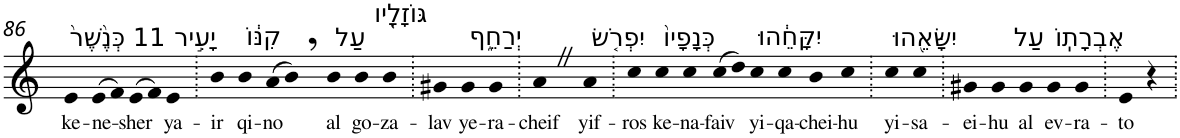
**kern	**text
*part1	*part1
*staff1	*staff1
*I"Piano	*
*I'Pno	*
!!LO:PB:g=z
*clefG2	*
*k[]	*
=86	=86
!LO:TX:a:t=11 כְּנֶ֙שֶׁר֙	!
!	!LO:LY:b
4e	ke-
!	!LO:LY:b
(>8e	-ne-
8f)	.
!	!LO:LY:b
(>8e	-sher
8f)	.
!LO:TX:a:t=יָעִ֣יר	!
!	!LO:LY:b
4e	ya-
=87.	=87.
!	!LO:LY:b
4b	-ir
!LO:TX:a:t=קִנּ֔וֹ	!
!	!LO:LY:b
4b	qi-
!	!LO:LY:b
(8a	-no
8b,)	.
!LO:TX:a:t=עַל	!
!	!LO:LY:b
4b	al
!LO:TX:a:t=גּוֹזָלָ֖יו	!
!	!LO:LY:b
4b	go-
!	!LO:LY:b
4b	-za-
=88.	=88.
!	!LO:LY:b
4g#X	-lav
!LO:TX:a:t=יְרַחֵ֑ף	!
!	!LO:LY:b
4g#	ye-
!	!LO:LY:b
4g#	-ra-
=89.	=89.
!	!LO:LY:b
4aZ	-cheif
!LO:TX:a:t=יִפְרֹ֤שׂ	!
!	!LO:LY:b
4a	yif-
=90.	=90.
!	!LO:LY:b
4cc	-ros
!LO:TX:a:t=כְּנָפָיו֙	!
!	!LO:LY:b
4cc	ke-
!	!LO:LY:b
4cc	-na-
!	!LO:LY:b
(8cc	-faiv
8dd)	.
!LO:TX:a:t=יִקָּחֵ֔הוּ	!
!	!LO:LY:b
4cc	yi-
!	!LO:LY:b
4cc	-qa-
!	!LO:LY:b
4b	-chei-
!	!LO:LY:b
4cc	-hu
=91.	=91.
!LO:TX:a:t=יִשָּׂאֵ֖הוּ	!
!	!LO:LY:b
4cc	yi-
!	!LO:LY:b
4cc	-sa-
=92.	=92.
!	!LO:LY:b
4g#X	-ei-
!	!LO:LY:b
4g#	-hu
!LO:TX:a:t=עַל	!
!	!LO:LY:b
4g#	al
!LO:TX:a:t=אֶבְרָתֽוֹ	!
!	!LO:LY:b
4g#	ev-
!	!LO:LY:b
4g#	-ra-
=93.	=93.
!	!LO:LY:b
4e	-to
4r	.
=.	=.
*-	*-
